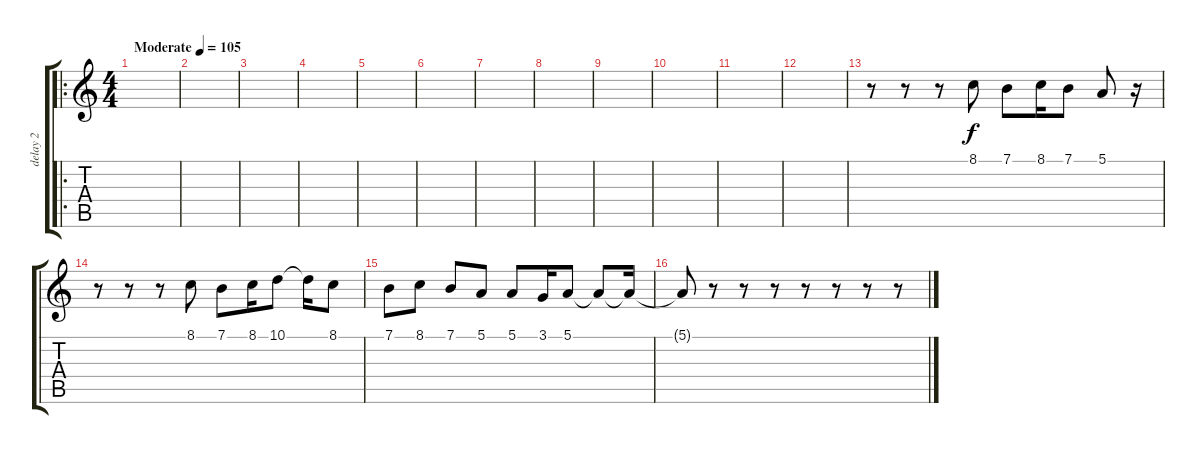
\track ("delay 2" "delay 2") {instrument celesta}
\staff {score tabs}
\tuning (E4 B3 G3 D3 A2 E2) {hide}
\ro
\ts (4 4)
\tempo (105 "Moderate")
\clef g2
\ks c
|
|
|
|
|
|
|
|
|
|
|
|
r.8 r.8 r.8 8.1.8 7.1.8 8.1.16 7.1.8 5.1.8 r.16 |
r.8 r.8 r.8 8.1.8 7.1.8 8.1.16 10.1.8 10.1{t}.16 8.1.8 |
7.1.8 8.1.8 7.1.8 5.1.8 5.1.8 3.1.16 5.1.8 5.1{t}.8 5.1{t}.16 |
5.1{t}.8 r.8 r.8 r.8 r.8 r.8 r.8 r.8
